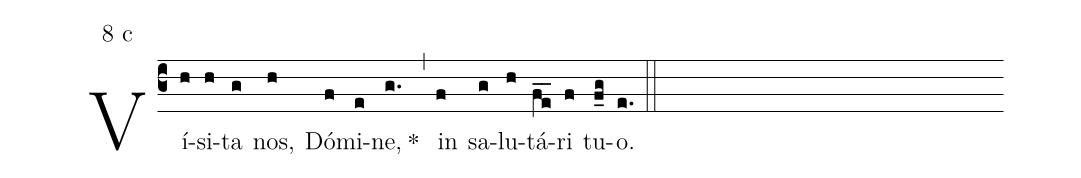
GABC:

mode:8 c;
%%
(c3) Ví(h)si(h)ta(g) nos,(h) Dó(f)mi(e)ne,(g.) *()(,) in(f) sa(g)lu(h)tá(fe__)ri(f) tu(f_g)o.(e.) (::)
